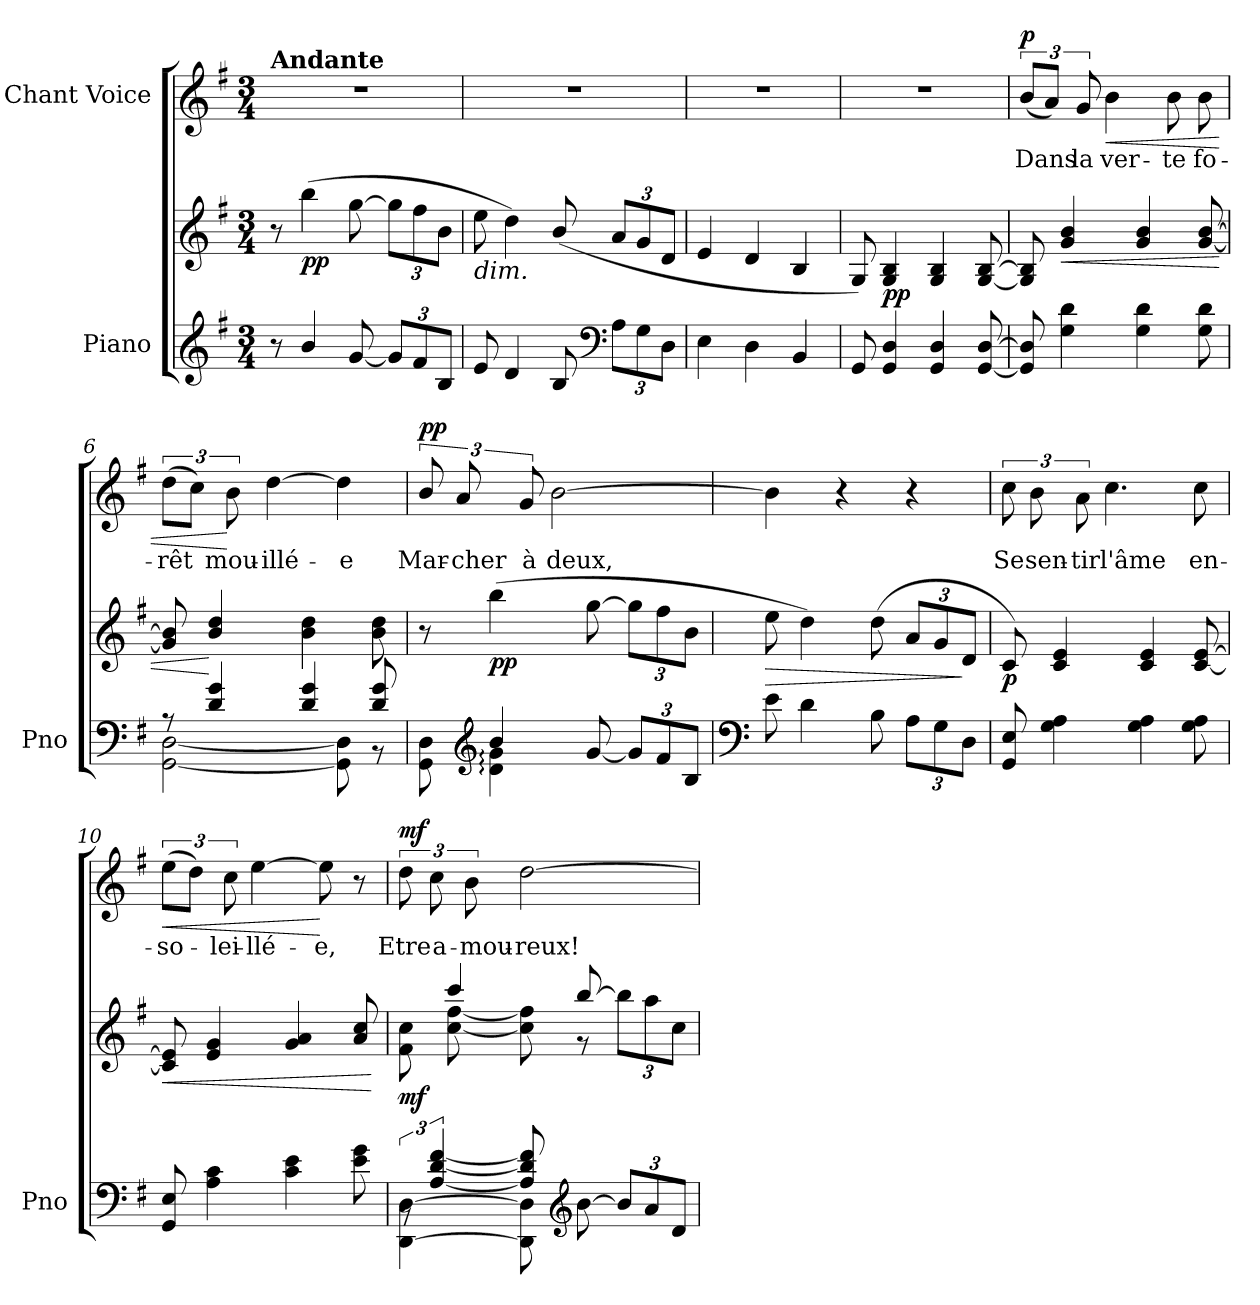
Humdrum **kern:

**kern	**kern	**dynam	**kern	**text	**dynam
*part2	*part2	*part2	*part1	*part1	*part1
*staff3	*staff2	*staff2/3	*staff1	*staff1	*staff1
*I"Piano	*	*	*I"Chant Voice	*	*
*I'Pno	*	*	*	*	*
*clefG2	*clefG2	*	*clefG2	*	*
*k[f#]	*k[f#]	*	*k[f#]	*	*
*M3/4	*M3/4	*	*M3/4	*	*
*MM52	*MM52	*	*MM52	*	*
=1	=1	=1	=1	=1	=1
!	!	!	!LO:TX:a:B:t=Andante	!	!
8r	8r	.	2.r	.	.
!	!	!LO:DY:b	!	!	!
4b/	(>4bb\	pp	.	.	.
[8g/	[8gg\	.	.	.	.
*Xbrackettup	*Xbrackettup	*	*	*	*
12g/L]	12gg\L]	.	.	.	.
12f#/	12ff#\	.	.	.	.
12B/J	12b\J	.	.	.	.
=2	=2	=2	=2	=2	=2
!	!LO:TX:b:i:t=dim.	!	!	!	!
8e/	8ee\	.	2.r	.	.
4d/	4dd\)	.	.	.	.
8B/	(>8b/	.	.	.	.
*clefF4	*	*	*	*	*
12A\L	12a/L	.	.	.	.
12G\	12g/	.	.	.	.
12D\J	12d/J	.	.	.	.
=3	=3	=3	=3	=3	=3
4E\	4e/	.	2.r	.	.
4D\	4d/	.	.	.	.
4BB/	4B/	.	.	.	.
=4	=4	=4	=4	=4	=4
8GG/	8G/)	.	2.r	.	.
!	!	!LO:DY:b	!	!	!
4GG/ 4D/	4G/ 4B/	pp	.	.	.
4GG/ 4D/	4G/ 4B/	.	.	.	.
[8GG/ [8D/	[8G/ [8B/	.	.	.	.
!!LO:LB:g=z
=5	=5	=5	=5	=5	=5
!	!	!	!	!LO:LY:b	!LO:DY:a
8GG/] 8D/]	8G/] 8B/]	.	(<12b/L	Dans	p
.	.	.	12a/J)	.	.
!	!	!LO:HP:b	!	!	!
4G\ 4d\	4g/ 4b/	<	.	.	.
!	!	!	!	!LO:LY:b	!
.	.	.	12g/	la	.
!	!	!	!	!LO:LY:b	!LO:HP:b
.	.	.	4b\	ver-	<
4G\ 4d\	4g/ 4b/	.	.	.	.
!	!	!	!	!LO:LY:b	!
.	.	.	8b\	-te	.
!	!	!	!	!LO:LY:b	!
8G\ 8d\	[8g/ [8b/	.	8b\	fo-	.
=6	=6	=6	=6	=6	=6
*^	*	*	*	*	*
!	!	!	!	!	!LO:LY:b	!
8rA	[2GG\ [2D\	8g/] 8b/]	.	(>12dd\L	-rêt	.
.	.	.	.	12cc\J)	.	.
4d/ 4g/	.	4b/ 4dd/	[	.	.	.
!	!	!	!	!	!LO:LY:b	!
.	.	.	.	12b\	mou-	[
!	!	!	!	!	!LO:LY:b	!
.	.	.	.	[4dd\	-illé-	.
4d/ 4g/	.	4b\ 4dd\	.	.	.	.
!	!	!	!	!	!LO:LY:b	!
.	8GG\] 8D\]	.	.	4dd\]	-e	.
8d/ 8g/	8r	8b\ 8dd\	.	.	.	.
=7	=7	=7	=7	=7	=7	=7
!	!	!	!	!	!LO:LY:b	!LO:DY:a
8GG\ 8D\	8ryy	8r	.	12b/	Mar-	pp
!	!	!	!	!	!LO:LY:b	!
.	.	.	.	12a/	-cher	.
*clefG2	*	*	*	*	*	*
!	!	!	!LO:DY:b	!	!	!
4b/	4d\: 4g\:	(>4bb\	pp	.	.	.
!	!	!	!	!	!LO:LY:b	!
.	.	.	.	12g/	à	.
!	!	!	!	!	!LO:LY:b	!
.	.	.	.	[2b\	deux,	.
[8g/	4.ryy	[8gg\	.	.	.	.
12g/L]	.	12gg\L]	.	.	.	.
12f#/	.	12ff#\	.	.	.	.
12B/J	.	12b\J	.	.	.	.
*v	*v	*	*	*	*	*
=8	=8	=8	=8	=8	=8
*clefF4	*	*	*	*	*
!	!	!LO:HP:b	!	!	!
8e\	8ee\	>	4b\]	.	.
4d\	4dd\)	.	.	.	.
.	.	.	4r	.	.
8B\	(>8dd\	.	.	.	.
12A\L	12a/L	.	4r	.	.
12G\	12g/	.	.	.	.
12D\J	12d/J	]	.	.	.
!!LO:LB:g=z
=9	=9	=9	=9	=9	=9
!	!	!LO:DY:b	!	!LO:LY:b	!LO:DY:a
!	!	!	!	!	!LO:DY:n=1:a
8GG/ 8E/	8c/)	p	12cc\	Se	other-dynamics f
!	!	!	!	!LO:LY:b	!
.	.	.	12b\	sen-	.
4G\ 4A\	4c/ 4e/	.	.	.	.
!	!	!	!	!LO:LY:b	!
.	.	.	12a\	-tir	.
!	!	!	!	!LO:LY:b	!
.	.	.	4.cc\	l'âme	.
4G\ 4A\	4c/ 4e/	.	.	.	.
!	!	!	!	!LO:LY:b	!
8G\ 8A\	[8c/ [8e/	.	8cc\	en-	.
=10	=10	=10	=10	=10	=10
!	!	!LO:HP:b	!	!LO:LY:b	!LO:HP:b
8GG/ 8E/	8c/] 8e/]	<	(>12ee\L	-so-	<
.	.	.	12dd\J)	.	.
4A\ 4c\	4e/ 4g/	.	.	.	.
!	!	!	!	!LO:LY:b	!
.	.	.	12cc\	-lei-	.
!	!	!	!	!LO:LY:b	!
.	.	.	[4ee\	-llé-	.
4c\ 4e\	4g/ 4a/	.	.	.	.
!	!	!	!	!LO:LY:b	!
.	.	.	8ee\]	-e,	[
8e\ 8g\	8a/ 8cc/	.	8r	.	.
.	.	[	.	.	.
=11	=11	=11	=11	=11	=11
*^	*	*	*	*	*
*	*brackettup	*	*	*	*	*
*	*	*^	*	*	*	*
!	!	!	!	!LO:DY:b	!	!LO:LY:b	!LO:DY:a
[4DD\ [4D\	12rBB	8f#\ 8cc\	8ryy	mf	12dd\	Etre	mf
!	!	!	!	!	!	!LO:LY:b	!
.	[6A/ [6d/ [6f#/	.	.	.	12cc\	a-	.
.	.	4ccc/	[8cc\ [8ff#\	.	.	.	.
!	!	!	!	!	!	!LO:LY:b	!
.	.	.	.	.	12b\	-mou-	.
!	!	!	!	!	!	!LO:LY:b	!
8DD\] 8D\]	8A/] 8d/] 8f#/]	.	8cc\] 8ff#\]	.	[2dd\	-reux!	.
*clefG2	*	*	*	*	*	*	*
[8b\	4.ryy	[8bb/	8r	.	.	.	.
*Xbrackettup	*	*	*	*	*	*	*
12b/L]	.	12bb\L]	4ryy	.	.	.	.
12a/	.	12aa\	.	.	.	.	.
12d/J	.	12cc\J	.	.	.	.	.
*v	*v	*	*	*	*	*	*
*	*v	*v	*	*	*	*
=	=	=	=	=	=
*-	*-	*-	*-	*-	*-
